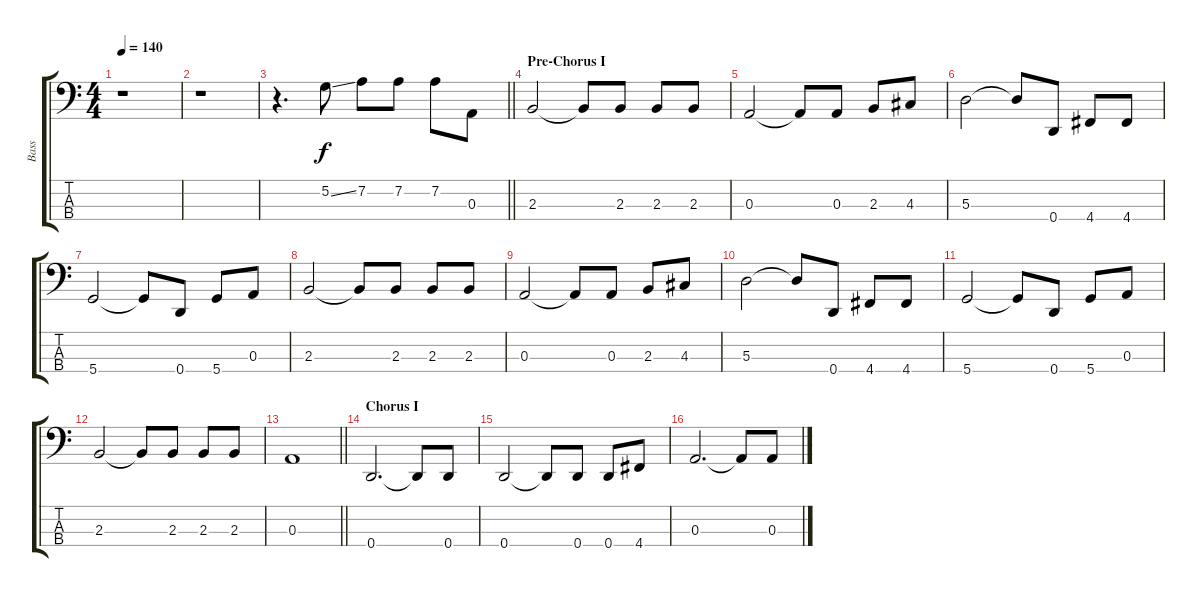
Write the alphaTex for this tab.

\track ("Bass" "Bass") {instrument electricbassfinger}
\staff {score tabs}
\tuning (G2 D2 A1 D1) {hide}
\ts (4 4)
\tempo 140
\clef f4
\ks c
r.1{dy f} |
r.1 |
\barLineRight lightlight
r.4{d} 5.2{ss}.8 7.2.8 7.2.8 7.2.8 0.3.8 |
\section ("" "Pre-Chorus I")
2.3.2 2.3{t}.8 2.3.8 2.3.8 2.3.8 |
0.3.2 0.3{t}.8 0.3.8 2.3.8 4.3.8 |
5.3.2 5.3{t}.8 0.4.8 4.4.8 4.4.8 |
5.4.2 5.4{t}.8 0.4.8 5.4.8 0.3.8 |
2.3.2 2.3{t}.8 2.3.8 2.3.8 2.3.8 |
0.3.2 0.3{t}.8 0.3.8 2.3.8 4.3.8 |
5.3.2 5.3{t}.8 0.4.8 4.4.8 4.4.8 |
5.4.2 5.4{t}.8 0.4.8 5.4.8 0.3.8 |
2.3.2 2.3{t}.8 2.3.8 2.3.8 2.3.8 |
\barLineRight lightlight
0.3.1 |
\section ("" "Chorus I")
0.4.2{d} 0.4{t}.8 0.4.8 |
0.4.2 0.4{t}.8 0.4.8 0.4.8 4.4.8 |
0.3.2{d} 0.3{t}.8 0.3.8
